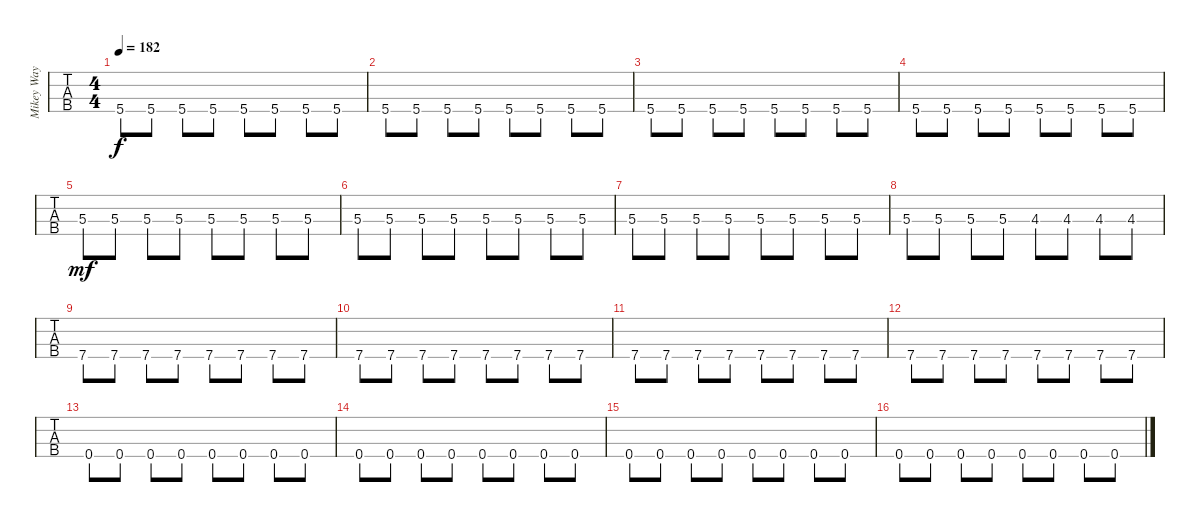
\track ("Mikey Way" "Mikey Way") {instrument electricbassfinger}
\staff {tabs}
\tuning (G2 D2 A1 E1) {hide}
\ts (4 4)
\tempo 182
\clef f4
\ks c
5.4.8{dy f} 5.4.8 5.4.8 5.4.8 5.4.8 5.4.8 5.4.8 5.4.8 |
5.4.8 5.4.8 5.4.8 5.4.8 5.4.8 5.4.8 5.4.8 5.4.8 |
5.4.8 5.4.8 5.4.8 5.4.8 5.4.8 5.4.8 5.4.8 5.4.8 |
5.4.8 5.4.8 5.4.8 5.4.8 5.4.8 5.4.8 5.4.8 5.4.8 |
5.3.8{dy mf} 5.3.8 5.3.8 5.3.8 5.3.8 5.3.8 5.3.8 5.3.8 |
5.3.8 5.3.8 5.3.8 5.3.8 5.3.8 5.3.8 5.3.8 5.3.8 |
5.3.8 5.3.8 5.3.8 5.3.8 5.3.8 5.3.8 5.3.8 5.3.8 |
5.3.8 5.3.8 5.3.8 5.3.8 4.3.8 4.3.8 4.3.8 4.3.8 |
7.4.8 7.4.8 7.4.8 7.4.8 7.4.8 7.4.8 7.4.8 7.4.8 |
7.4.8 7.4.8 7.4.8 7.4.8 7.4.8 7.4.8 7.4.8 7.4.8 |
7.4.8 7.4.8 7.4.8 7.4.8 7.4.8 7.4.8 7.4.8 7.4.8 |
7.4.8 7.4.8 7.4.8 7.4.8 7.4.8 7.4.8 7.4.8 7.4.8 |
0.4.8 0.4.8 0.4.8 0.4.8 0.4.8 0.4.8 0.4.8 0.4.8 |
0.4.8 0.4.8 0.4.8 0.4.8 0.4.8 0.4.8 0.4.8 0.4.8 |
0.4.8 0.4.8 0.4.8 0.4.8 0.4.8 0.4.8 0.4.8 0.4.8 |
0.4.8 0.4.8 0.4.8 0.4.8 0.4.8 0.4.8 0.4.8 0.4.8
